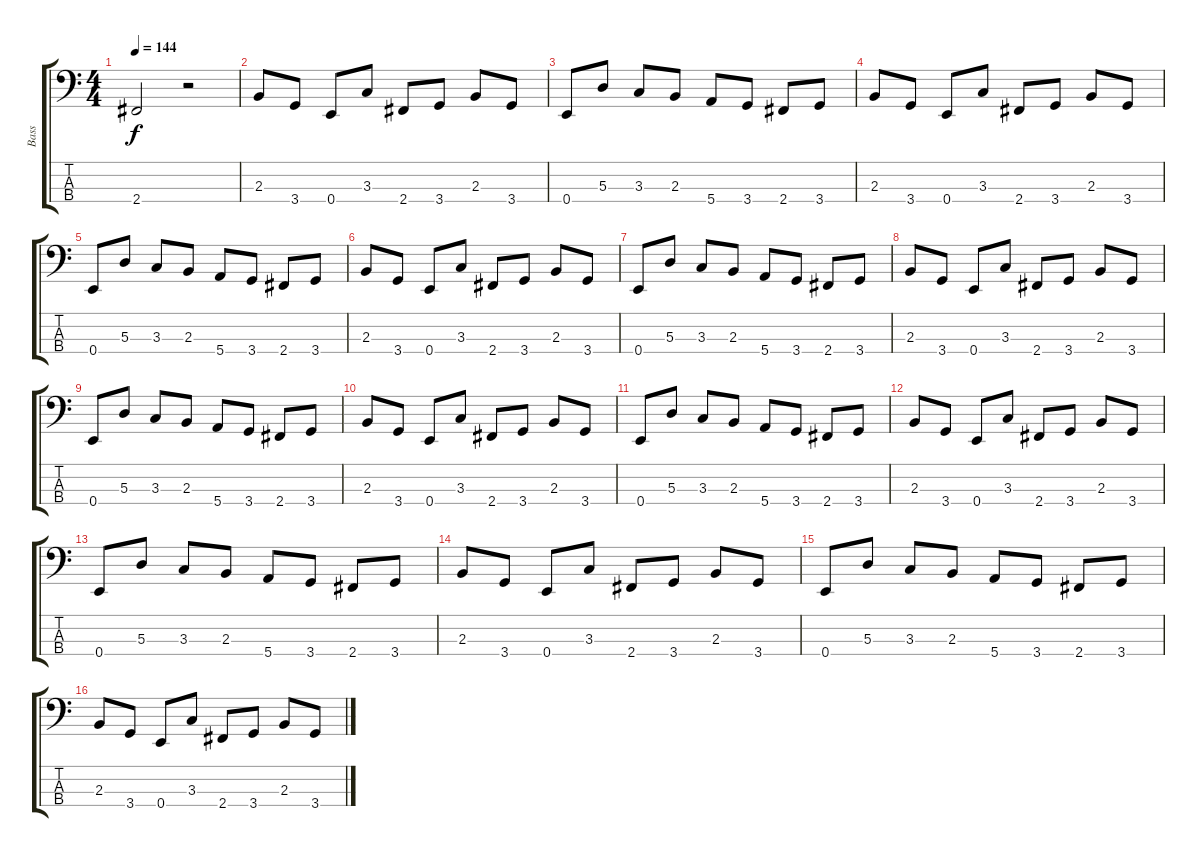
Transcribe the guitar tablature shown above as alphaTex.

\track ("Bass" "Bass") {instrument electricbassfinger}
\staff {score tabs}
\tuning (G2 D2 A1 E1) {hide}
\ts (4 4)
\tempo 144
\clef f4
\ks c
2.4{t}.2{dy f} r.2 |
2.3.8 3.4.8 0.4.8 3.3.8 2.4.8 3.4.8 2.3.8 3.4.8 |
0.4.8 5.3.8 3.3.8 2.3.8 5.4.8 3.4.8 2.4.8 3.4.8 |
2.3.8 3.4.8 0.4.8 3.3.8 2.4.8 3.4.8 2.3.8 3.4.8 |
0.4.8 5.3.8 3.3.8 2.3.8 5.4.8 3.4.8 2.4.8 3.4.8 |
2.3.8 3.4.8 0.4.8 3.3.8 2.4.8 3.4.8 2.3.8 3.4.8 |
0.4.8 5.3.8 3.3.8 2.3.8 5.4.8 3.4.8 2.4.8 3.4.8 |
2.3.8 3.4.8 0.4.8 3.3.8 2.4.8 3.4.8 2.3.8 3.4.8 |
0.4.8 5.3.8 3.3.8 2.3.8 5.4.8 3.4.8 2.4.8 3.4.8 |
2.3.8 3.4.8 0.4.8 3.3.8 2.4.8 3.4.8 2.3.8 3.4.8 |
0.4.8 5.3.8 3.3.8 2.3.8 5.4.8 3.4.8 2.4.8 3.4.8 |
2.3.8 3.4.8 0.4.8 3.3.8 2.4.8 3.4.8 2.3.8 3.4.8 |
0.4.8 5.3.8 3.3.8 2.3.8 5.4.8 3.4.8 2.4.8 3.4.8 |
2.3.8 3.4.8 0.4.8 3.3.8 2.4.8 3.4.8 2.3.8 3.4.8 |
0.4.8 5.3.8 3.3.8 2.3.8 5.4.8 3.4.8 2.4.8 3.4.8 |
2.3.8 3.4.8 0.4.8 3.3.8 2.4.8 3.4.8 2.3.8 3.4.8
